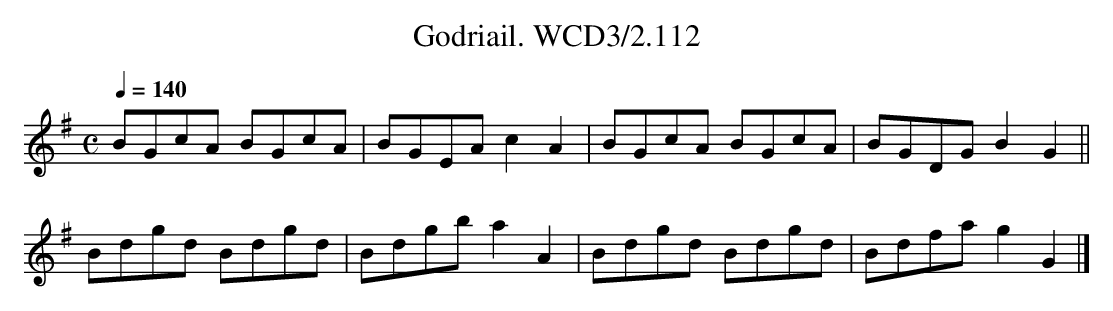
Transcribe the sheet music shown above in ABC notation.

X:1
T:Godriail. WCD3/2.112
M:C
L:1/8
Q:1/4=140
K:G
BGcA BGcA|BGEA c2A2|BGcA BGcA|BGDG B2G2||
Bdgd Bdgd|Bdgb a2A2|Bdgd Bdgd|Bdfa g2G2|]
